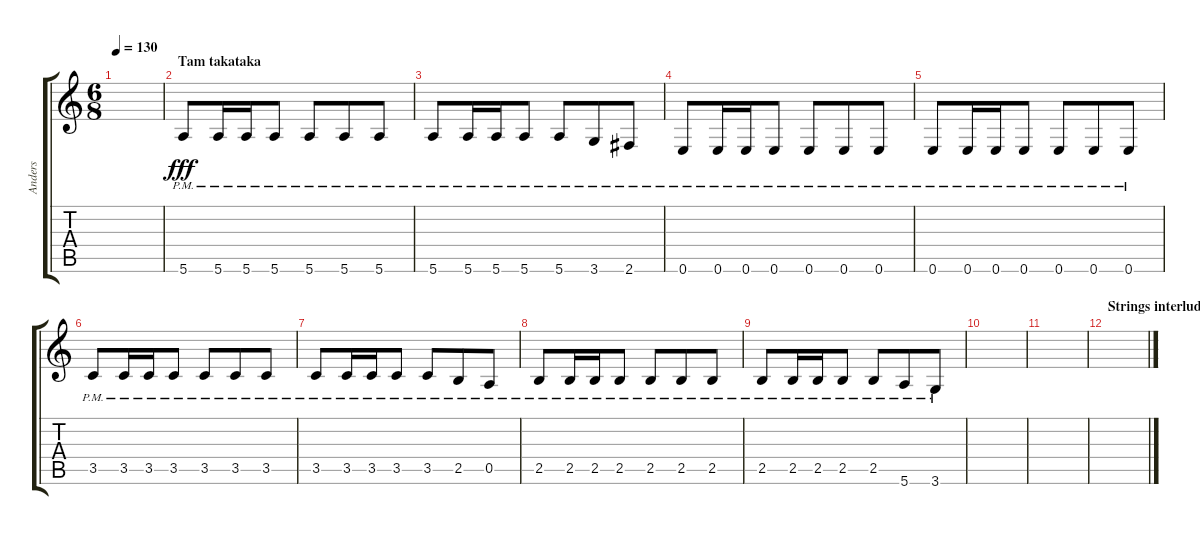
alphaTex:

\track ("Anders" "Anders") {instrument acousticguitarsteel}
\staff {score tabs}
\tuning (E4 B3 G3 D3 A2 E2) {hide}
\ts (6 8)
\tempo 130
\clef g2
\ks c
|
\section ("" "Tam takataka")
5.6{pm}.8{dy fff volume 11 instrument violin} 5.6{pm}.16 5.6{pm}.16 5.6{pm}.8 5.6{pm}.8{instrument violin} 5.6{pm}.8 5.6{pm}.8 |
5.6{pm}.8 5.6{pm}.16 5.6{pm}.16 5.6{pm}.8 5.6{pm}.8 3.6{pm}.8 2.6{pm}.8 |
0.6{pm}.8 0.6{pm}.16 0.6{pm}.16 0.6{pm}.8 0.6{pm}.8 0.6{pm}.8 0.6{pm}.8 |
0.6{pm}.8 0.6{pm}.16 0.6{pm}.16 0.6{pm}.8 0.6{pm}.8 0.6{pm}.8 0.6{pm}.8 |
3.5{pm}.8 3.5{pm}.16 3.5{pm}.16 3.5{pm}.8 3.5{pm}.8 3.5{pm}.8 3.5{pm}.8 |
3.5{pm}.8 3.5{pm}.16 3.5{pm}.16 3.5{pm}.8 3.5{pm}.8 2.5{pm}.8 0.5{pm}.8 |
2.5{pm}.8 2.5{pm}.16 2.5{pm}.16 2.5{pm}.8 2.5{pm}.8 2.5{pm}.8 2.5{pm}.8 |
2.5{pm}.8 2.5{pm}.16 2.5{pm}.16 2.5{pm}.8 2.5{pm}.8 5.6{pm}.8 3.6{pm}.8 |
|
|
\section ("" "Strings interlude+morten's vocals")
